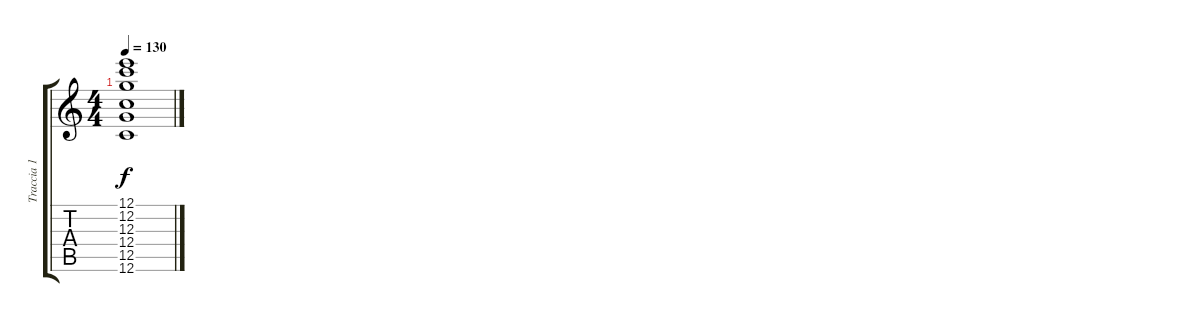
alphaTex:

\track ("Traccia 1" "Traccia 1") {instrument acousticguitarnylon}
\staff {score tabs}
\tuning (E4 C4 G3 C3 G2 C2) {hide}
\ts (4 4)
\tempo 130
\clef g2
\ks c
(12.1{t} 12.2{t} 12.3{t} 12.4{t} 12.5{t} 12.6{t}).1{dy f}
